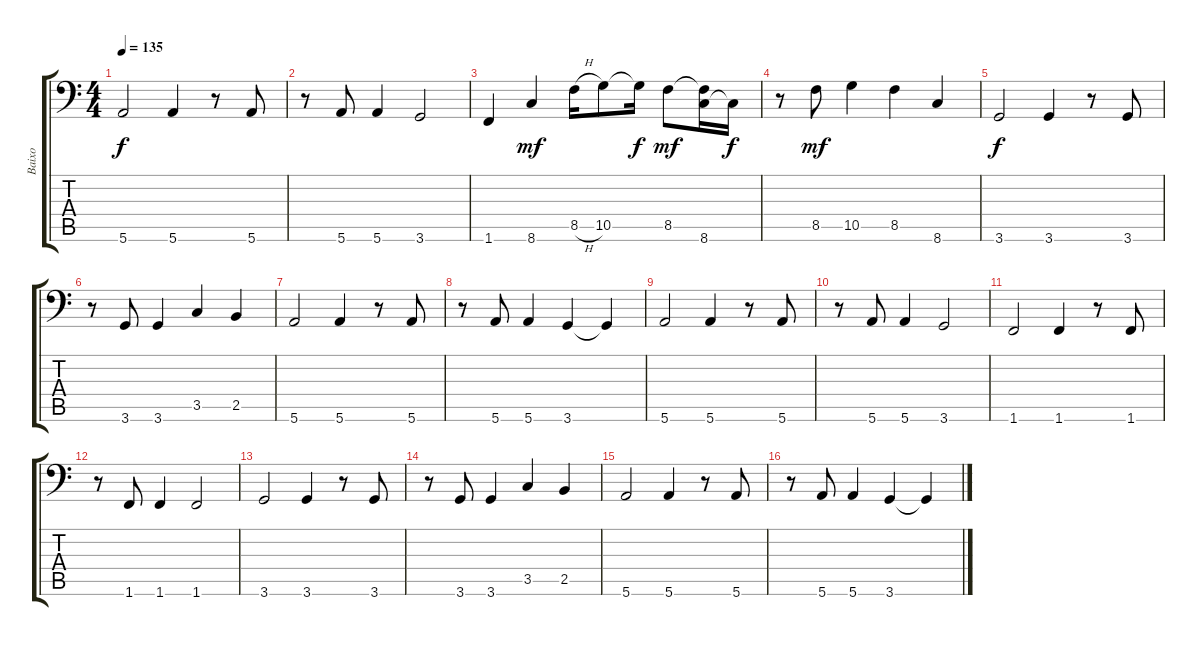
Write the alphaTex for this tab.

\track ("Baixo" "Baixo") {instrument electricbassfinger}
\staff {score tabs}
\tuning (E3 B2 G2 D2 A1 E1) {hide}
\ts (4 4)
\tempo 135
\clef f4
\ks c
5.6.2{dy f} 5.6.4 r.8 5.6.8 |
r.8 5.6.8 5.6.4 3.6.2 |
1.6.4 8.6.4{dy mf} 8.5{h}.16 10.5.8 10.5{t}.16{dy f} 8.5.8{dy mf} (8.5{t} 8.6).16 8.6{t}.16{dy f} |
r.8 8.5.8{dy mf} 10.5.4 8.5.4 8.6.4 |
3.6.2{dy f} 3.6.4 r.8 3.6.8 |
r.8 3.6.8 3.6.4 3.5.4 2.5.4 |
5.6.2 5.6.4 r.8 5.6.8 |
r.8 5.6.8 5.6.4 3.6.4 3.6{t}.4 |
5.6.2 5.6.4 r.8 5.6.8 |
r.8 5.6.8 5.6.4 3.6.2 |
1.6.2 1.6.4 r.8 1.6.8 |
r.8 1.6.8 1.6.4 1.6.2 |
3.6.2 3.6.4 r.8 3.6.8 |
r.8 3.6.8 3.6.4 3.5.4 2.5.4 |
5.6.2 5.6.4 r.8 5.6.8 |
r.8 5.6.8 5.6.4 3.6.4 3.6{t}.4
